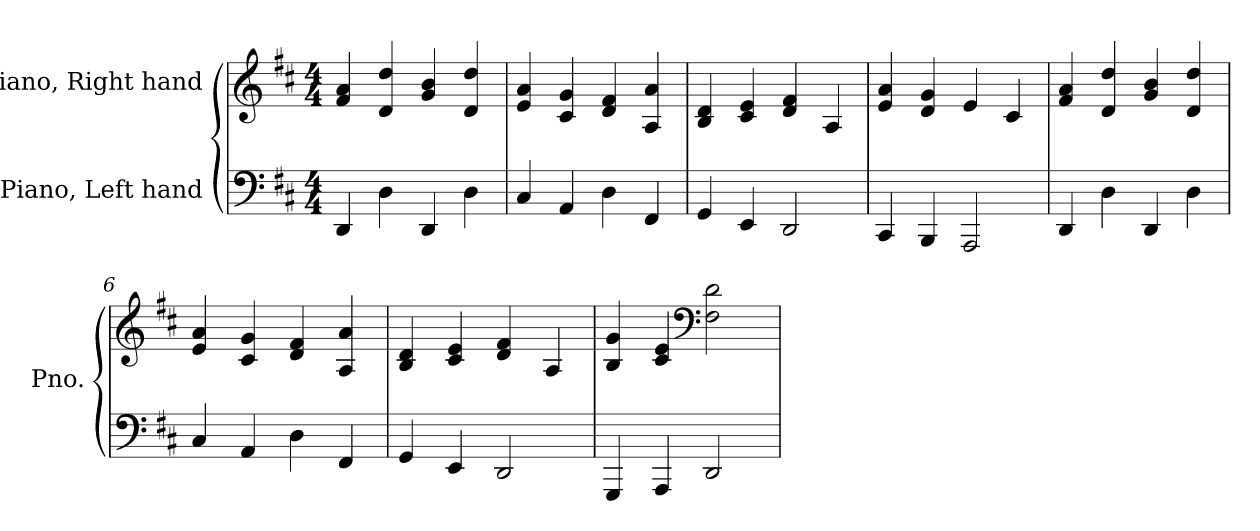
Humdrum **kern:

**kern	**kern
*part2	*part1
*staff2	*staff1
*I"Piano, Left hand	*I"Piano, Right hand
*I'Pno.	*I'Pno.
*clefF4	*clefG2
*k[f#c#]	*k[f#c#]
*M4/4	*M4/4
*MM120	*MM120
=1	=1
4DD/	4f#/ 4a/
4D\	4d/ 4dd/
4DD/	4g/ 4b/
4D\	4d/ 4dd/
=2	=2
4C#/	4e/ 4a/
4AA/	4c#/ 4g/
4D\	4d/ 4f#/
4FF#/	4A/ 4a/
=3	=3
4GG/	4B/ 4d/
4EE/	4c#/ 4e/
2DD/	4d/ 4f#/
.	4A/
=4	=4
4CC#/	4e/ 4a/
4BBB/	4d/ 4g/
2AAA/	4e/
.	4c#/
=5	=5
4DD/	4f#/ 4a/
4D\	4d/ 4dd/
4DD/	4g/ 4b/
4D\	4d/ 4dd/
=6	=6
4C#/	4e/ 4a/
4AA/	4c#/ 4g/
4D\	4d/ 4f#/
4FF#/	4A/ 4a/
!!LO:LB:g=z
=7	=7
4GG/	4B/ 4d/
4EE/	4c#/ 4e/
2DD/	4d/ 4f#/
.	4A/
=8	=8
4GGG/	4B/ 4g/
4AAA/	4c#/ 4e/
*	*clefF4
2DD/	2F#\ 2d\
=	=
*-	*-
